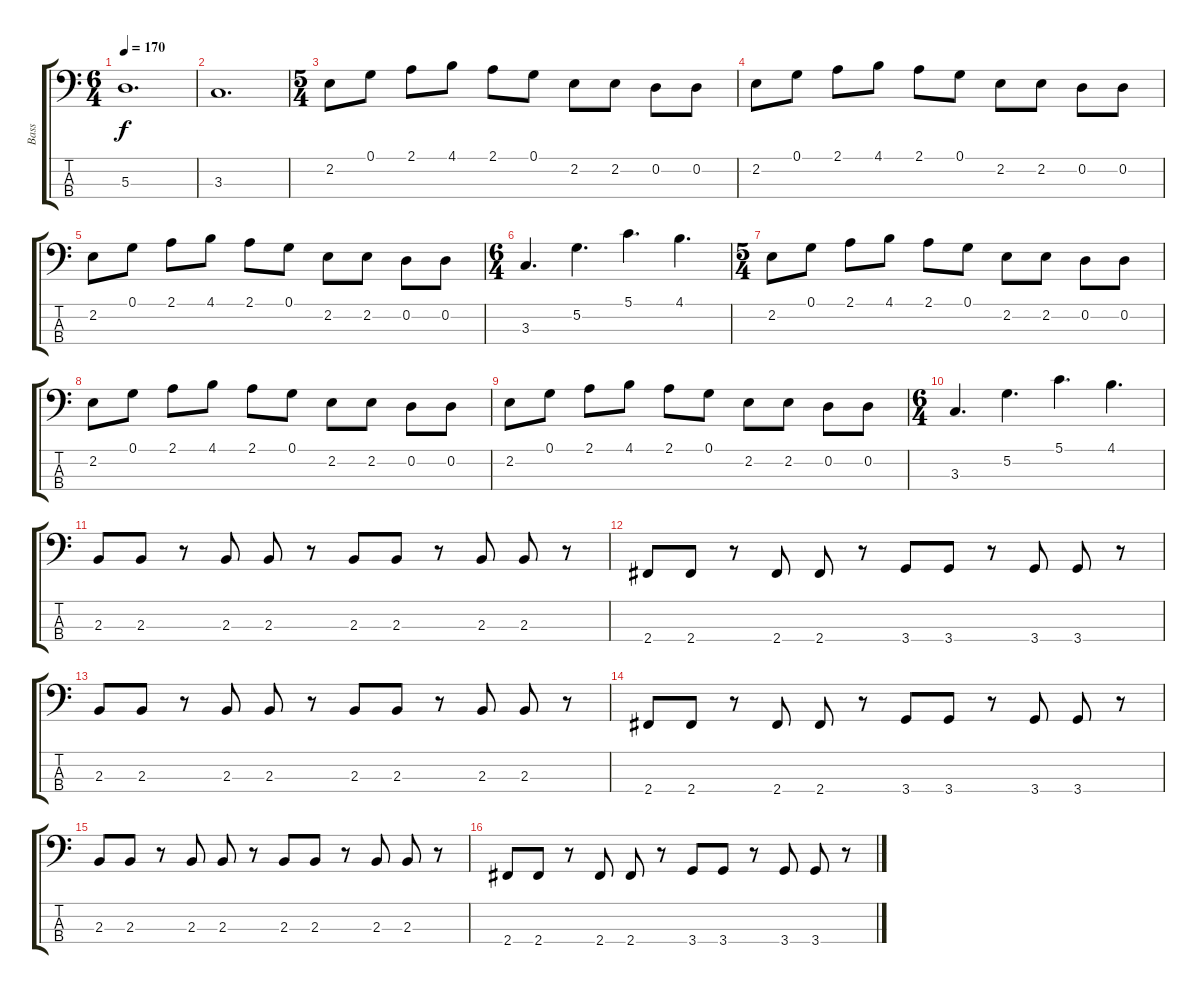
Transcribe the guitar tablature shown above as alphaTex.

\track ("Bass" "Bass") {instrument electricbassfinger}
\staff {score tabs}
\tuning (G2 D2 A1 E1) {hide}
\ts (6 4)
\tempo 170
\clef f4
\ks c
5.3.1{d dy f} |
3.3.1{d} |
\ts (5 4)
2.2.8 0.1.8 2.1.8 4.1.8 2.1.8 0.1.8 2.2.8 2.2.8 0.2.8 0.2.8 |
2.2.8 0.1.8 2.1.8 4.1.8 2.1.8 0.1.8 2.2.8 2.2.8 0.2.8 0.2.8 |
2.2.8 0.1.8 2.1.8 4.1.8 2.1.8 0.1.8 2.2.8 2.2.8 0.2.8 0.2.8 |
\ts (6 4)
3.3.4{d} 5.2.4{d} 5.1.4{d} 4.1.4{d} |
\ts (5 4)
2.2.8 0.1.8 2.1.8 4.1.8 2.1.8 0.1.8 2.2.8 2.2.8 0.2.8 0.2.8 |
2.2.8 0.1.8 2.1.8 4.1.8 2.1.8 0.1.8 2.2.8 2.2.8 0.2.8 0.2.8 |
2.2.8 0.1.8 2.1.8 4.1.8 2.1.8 0.1.8 2.2.8 2.2.8 0.2.8 0.2.8 |
\ts (6 4)
3.3.4{d} 5.2.4{d} 5.1.4{d} 4.1.4{d} |
2.3.8 2.3.8 r.8 2.3.8 2.3.8 r.8 2.3.8 2.3.8 r.8 2.3.8 2.3.8 r.8 |
2.4.8 2.4.8 r.8 2.4.8 2.4.8 r.8 3.4.8 3.4.8 r.8 3.4.8 3.4.8 r.8 |
2.3.8 2.3.8 r.8 2.3.8 2.3.8 r.8 2.3.8 2.3.8 r.8 2.3.8 2.3.8 r.8 |
2.4.8 2.4.8 r.8 2.4.8 2.4.8 r.8 3.4.8 3.4.8 r.8 3.4.8 3.4.8 r.8 |
2.3.8 2.3.8 r.8 2.3.8 2.3.8 r.8 2.3.8 2.3.8 r.8 2.3.8 2.3.8 r.8 |
2.4.8 2.4.8 r.8 2.4.8 2.4.8 r.8 3.4.8 3.4.8 r.8 3.4.8 3.4.8 r.8
